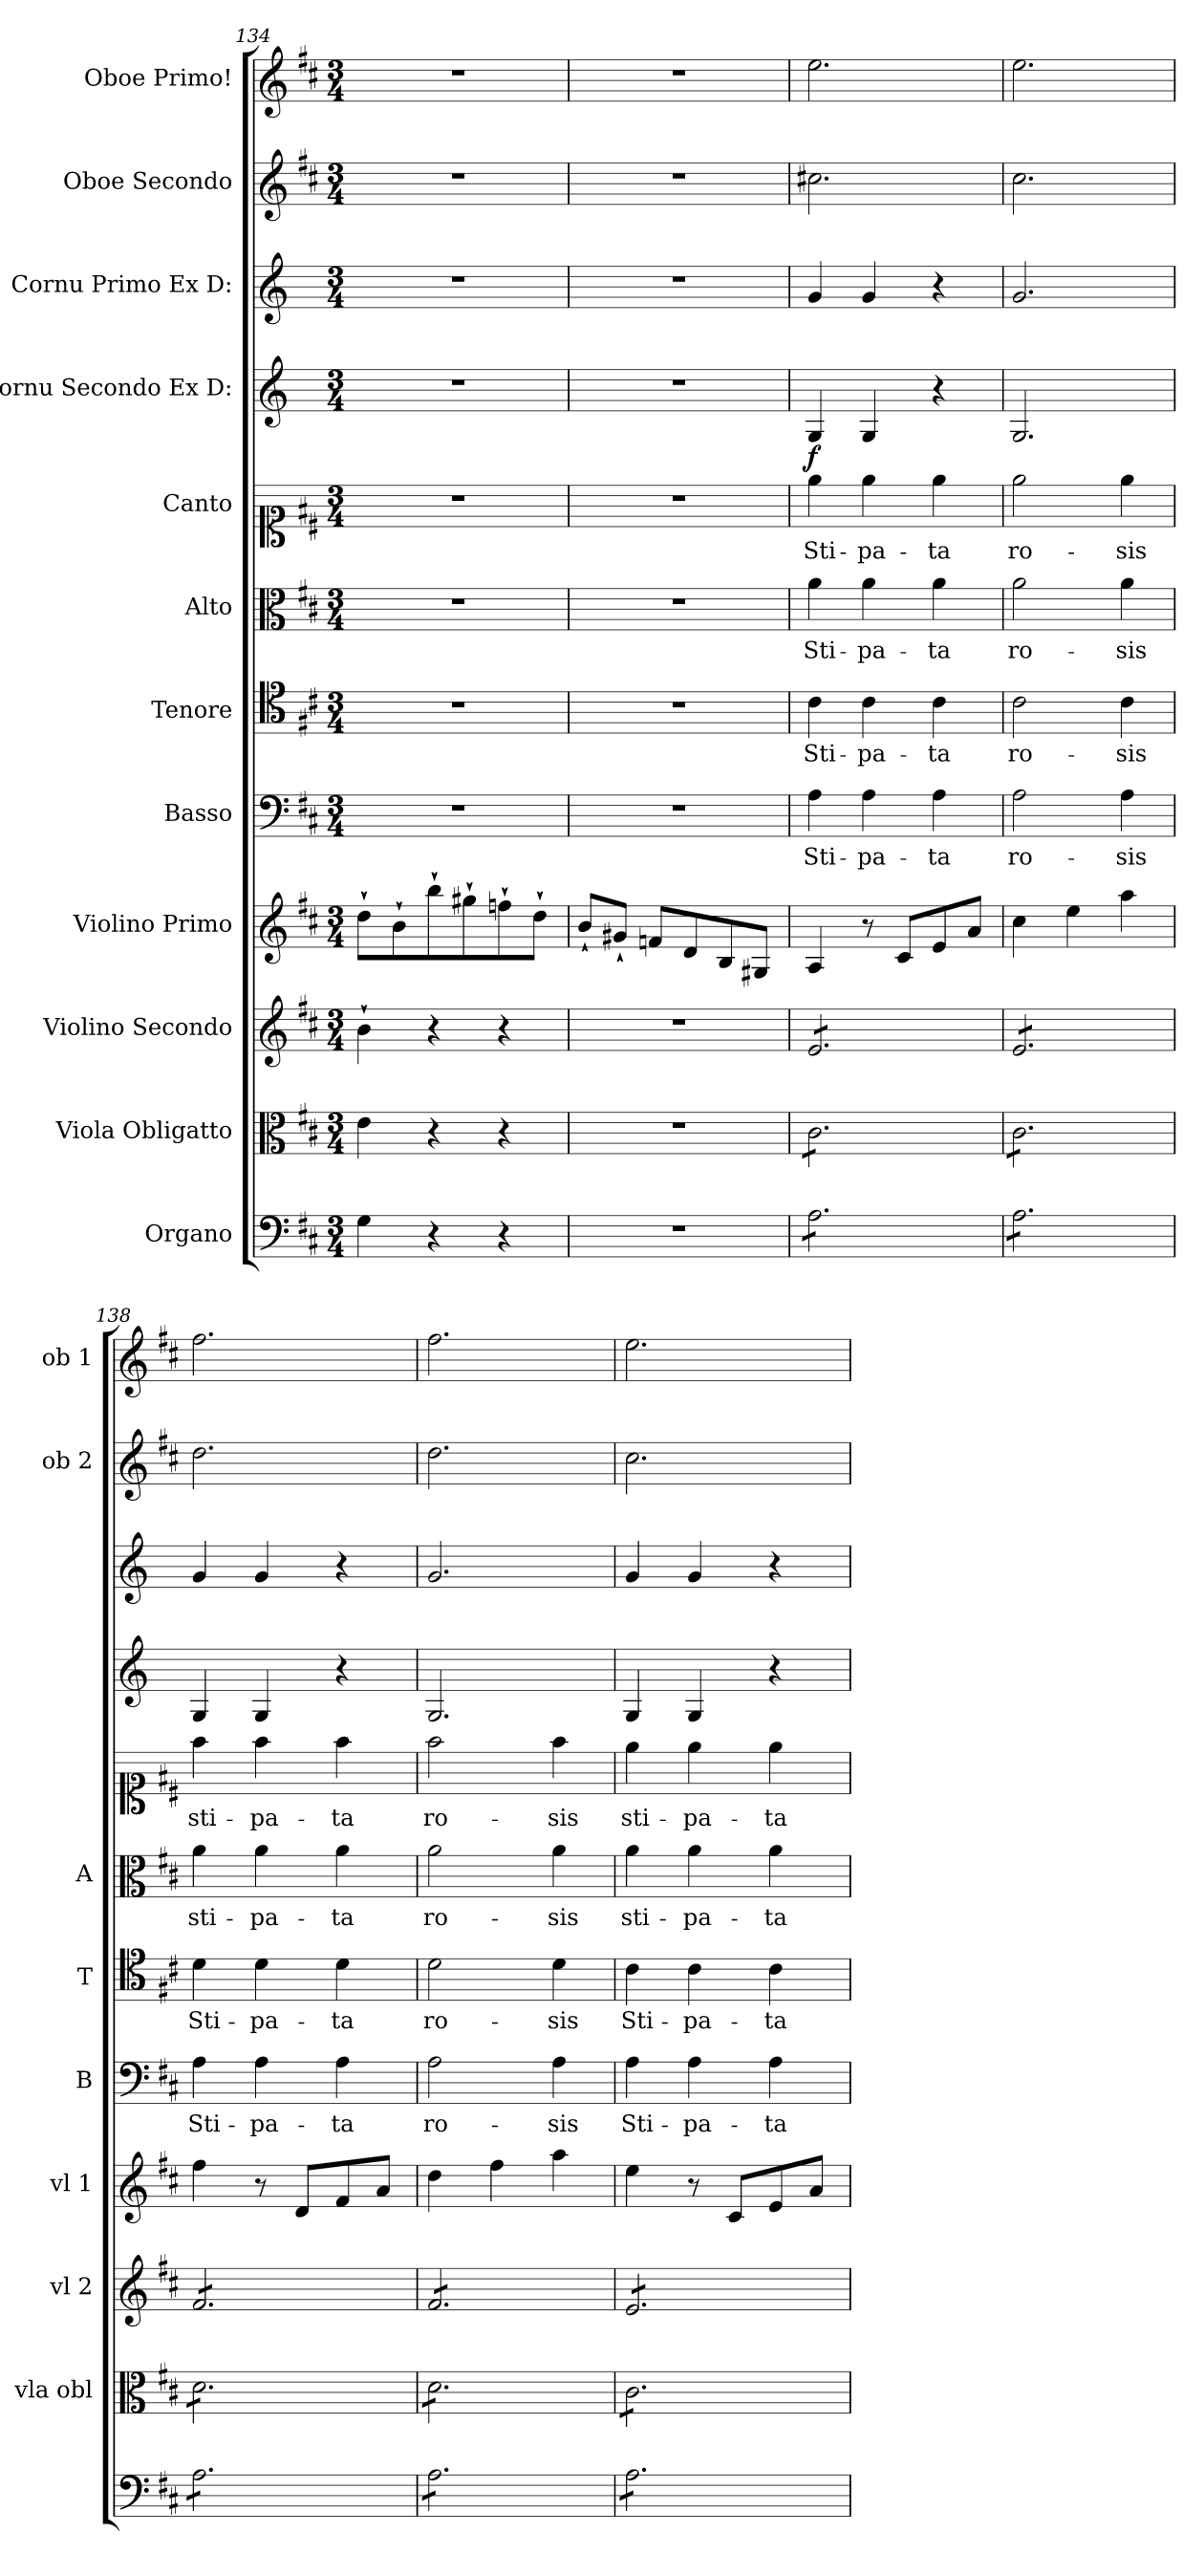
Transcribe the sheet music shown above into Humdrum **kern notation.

**kern	**kern	**dynam	**kern	**dynam	**kern	**kern	**text	**kern	**text	**kern	**text	**kern	**text	**dynam	**kern	**kern	**kern	**dynam	**kern	**dynam
*part12	*part11	*part11	*part10	*part10	*part9	*part8	*part8	*part7	*part7	*part6	*part6	*part5	*part5	*part5	*part4	*part3	*part2	*part2	*part1	*part1
*staff12	*staff11	*staff11	*staff10	*staff10	*staff9	*staff8	*staff8	*staff7	*staff7	*staff6	*staff6	*staff5	*staff5	*staff5	*staff4	*staff3	*staff2	*staff2	*staff1	*staff1
*I"Organo	*I"Viola Obligatto	*	*I"Violino Secondo	*	*I"Violino Primo	*I"Basso	*	*I"Tenore	*	*I"Alto	*	*I"Canto	*	*	*I"Cornu Secondo Ex D:	*I"Cornu Primo Ex D:	*I"Oboe Secondo	*	*I"Oboe Primo!	*
*	*I'vla obl	*	*I'vl 2	*	*I'vl 1	*I'B	*	*I'T	*	*I'A	*	*	*	*	*	*	*I'ob 2	*	*I'ob 1	*
*clefF4	*clefC3	*	*clefG2	*	*clefG2	*clefF4	*	*clefC4	*	*clefC3	*	*clefC1	*	*	*clefG2	*clefG2	*clefG2	*	*clefG2	*
*	*	*	*	*	*	*	*	*	*	*	*	*	*	*	*ITrd-1c-2	*ITrd-1c-2	*	*	*	*
*k[f#c#]	*k[f#c#]	*	*k[f#c#]	*	*k[f#c#]	*k[f#c#]	*	*k[f#c#]	*	*k[f#c#]	*	*k[f#c#]	*	*	*k[f#c#]	*k[f#c#]	*k[f#c#]	*	*k[f#c#]	*
*D:	*D:	*	*D:	*	*D:	*D:	*	*D:	*	*D:	*	*D:	*	*	*	*	*D:	*	*D:	*
*M3/4	*M3/4	*	*M3/4	*	*M3/4	*M3/4	*	*M3/4	*	*M3/4	*	*M3/4	*	*	*M3/4	*M3/4	*M3/4	*	*M3/4	*
=134	=134	=134	=134	=134	=134	=134	=134	=134	=134	=134	=134	=134	=134	=134	=134	=134	=134	=134	=134	=134
4G\	4e\	.	4b`\	.	8dd`\L	2.r	.	2.r	.	2.r	.	2.r	.	.	2.r	2.r	2.r	.	2.r	.
.	.	.	.	.	8b`\	.	.	.	.	.	.	.	.	.	.	.	.	.	.	.
4r	4r	.	4r	.	8bb`\	.	.	.	.	.	.	.	.	.	.	.	.	.	.	.
.	.	.	.	.	8gg#X`\	.	.	.	.	.	.	.	.	.	.	.	.	.	.	.
4r	4r	.	4r	.	8ffn`\	.	.	.	.	.	.	.	.	.	.	.	.	.	.	.
.	.	.	.	.	8dd`\J	.	.	.	.	.	.	.	.	.	.	.	.	.	.	.
=135	=135	=135	=135	=135	=135	=135	=135	=135	=135	=135	=135	=135	=135	=135	=135	=135	=135	=135	=135	=135
2.r	2.r	.	2.r	.	8b`/L	2.r	.	2.r	.	2.r	.	2.r	.	.	2.r	2.r	2.r	.	2.r	.
.	.	.	.	.	8g#X`/J	.	.	.	.	.	.	.	.	.	.	.	.	.	.	.
.	.	.	.	.	8fn/L	.	.	.	.	.	.	.	.	.	.	.	.	.	.	.
.	.	.	.	.	8d/	.	.	.	.	.	.	.	.	.	.	.	.	.	.	.
.	.	.	.	.	8B/	.	.	.	.	.	.	.	.	.	.	.	.	.	.	.
.	.	.	.	.	8G#X/J	.	.	.	.	.	.	.	.	.	.	.	.	.	.	.
=136	=136	=136	=136	=136	=136	=136	=136	=136	=136	=136	=136	=136	=136	=136	=136	=136	=136	=136	=136	=136
!LO:TX:a:t=tutti	!	!	!	!	!	!	!	!	!	!	!	!	!	!	!	!	!	!	!	!
!	!	!LO:DY:a	!	!LO:DY:a	!	!	!	!	!	!	!	!	!	!LO:DY:a	!	!	!	!LO:DY:a	!	!LO:DY:b
*tremolo	*	*	*	*	*	*	*	*	*	*	*	*	*	*	*	*	*	*	*	*
*	*tremolo	*	*	*	*	*	*	*	*	*	*	*	*	*	*	*	*	*	*	*
*	*	*	*tremolo	*	*	*	*	*	*	*	*	*	*	*	*	*	*	*	*	*
8A\L	8c#\L	for&colon;	8e/L	for&colon;	4A/	4A\	Sti-	4c#\	Sti-	4a\	Sti-	4ee\	Sti-	f	4A/	4a/	2.cc#X\	for&colon;	2.ee\	for&colon;
8A\	8c#\	.	8e/	.	.	.	.	.	.	.	.	.	.	.	.	.	.	.	.	.
8A\	8c#\	.	8e/	.	8r	4A\	-pa-	4c#\	-pa-	4a\	-pa-	4ee\	-pa-	.	4A/	4a/	.	.	.	.
8A\	8c#\	.	8e/	.	8c#/L	.	.	.	.	.	.	.	.	.	.	.	.	.	.	.
8A\	8c#\	.	8e/	.	8e/	4A\	-ta	4c#\	-ta	4a\	-ta	4ee\	-ta	.	4r	4r	.	.	.	.
8A\J	8c#\J	.	8e/J	.	8a/J	.	.	.	.	.	.	.	.	.	.	.	.	.	.	.
=137	=137	=137	=137	=137	=137	=137	=137	=137	=137	=137	=137	=137	=137	=137	=137	=137	=137	=137	=137	=137
8A\L	8c#\L	.	8e/L	.	4cc#\	2A\	ro-	2c#\	ro-	2a\	ro-	2ee\	ro-	.	2.A/	2.a/	2.cc#\	.	2.ee\	.
8A\	8c#\	.	8e/	.	.	.	.	.	.	.	.	.	.	.	.	.	.	.	.	.
8A\	8c#\	.	8e/	.	4ee\	.	.	.	.	.	.	.	.	.	.	.	.	.	.	.
8A\	8c#\	.	8e/	.	.	.	.	.	.	.	.	.	.	.	.	.	.	.	.	.
8A\	8c#\	.	8e/	.	4aa\	4A\	-sis	4c#\	-sis	4a\	-sis	4ee\	-sis	.	.	.	.	.	.	.
8A\J	8c#\J	.	8e/J	.	.	.	.	.	.	.	.	.	.	.	.	.	.	.	.	.
=138	=138	=138	=138	=138	=138	=138	=138	=138	=138	=138	=138	=138	=138	=138	=138	=138	=138	=138	=138	=138
!	!	!	!	!	!	!	!	!	!	!	!	!	!LO:LY:i	!	!	!	!	!	!	!
8A\L	8d\L	.	8f#/L	.	4ff#\	4A\	Sti-	4d\	Sti-	4a\	sti-	4ff#\	sti-	.	4A/	4a/	2.dd\	.	2.ff#\	.
8A\	8d\	.	8f#/	.	.	.	.	.	.	.	.	.	.	.	.	.	.	.	.	.
!	!	!	!	!	!	!	!	!	!	!	!	!	!LO:LY:i	!	!	!	!	!	!	!
8A\	8d\	.	8f#/	.	8r	4A\	-pa-	4d\	-pa-	4a\	-pa-	4ff#\	-pa-	.	4A/	4a/	.	.	.	.
8A\	8d\	.	8f#/	.	8d/L	.	.	.	.	.	.	.	.	.	.	.	.	.	.	.
!	!	!	!	!	!	!	!	!	!	!	!	!	!LO:LY:i	!	!	!	!	!	!	!
8A\	8d\	.	8f#/	.	8f#/	4A\	-ta	4d\	-ta	4a\	-ta	4ff#\	-ta	.	4r	4r	.	.	.	.
8A\J	8d\J	.	8f#/J	.	8a/J	.	.	.	.	.	.	.	.	.	.	.	.	.	.	.
=139	=139	=139	=139	=139	=139	=139	=139	=139	=139	=139	=139	=139	=139	=139	=139	=139	=139	=139	=139	=139
!	!	!	!	!	!	!	!	!	!	!	!	!	!LO:LY:i	!	!	!	!	!	!	!
8A\L	8d\L	.	8f#/L	.	4dd\	2A\	ro-	2d\	ro-	2a\	ro-	2ff#\	ro-	.	2.A/	2.a/	2.dd\	.	2.ff#\	.
8A\	8d\	.	8f#/	.	.	.	.	.	.	.	.	.	.	.	.	.	.	.	.	.
8A\	8d\	.	8f#/	.	4ff#\	.	.	.	.	.	.	.	.	.	.	.	.	.	.	.
8A\	8d\	.	8f#/	.	.	.	.	.	.	.	.	.	.	.	.	.	.	.	.	.
!	!	!	!	!	!	!	!	!	!	!	!	!	!LO:LY:i	!	!	!	!	!	!	!
8A\	8d\	.	8f#/	.	4aa\	4A\	-sis	4d\	-sis	4a\	-sis	4ff#\	-sis	.	.	.	.	.	.	.
8A\J	8d\J	.	8f#/J	.	.	.	.	.	.	.	.	.	.	.	.	.	.	.	.	.
=140	=140	=140	=140	=140	=140	=140	=140	=140	=140	=140	=140	=140	=140	=140	=140	=140	=140	=140	=140	=140
!	!	!	!	!	!	!	!LO:LY:i	!	!	!	!LO:LY:i	!	!	!	!	!	!	!	!	!
8A\L	8c#\L	.	8e/L	.	4ee\	4A\	Sti-	4c#\	Sti-	4a\	sti-	4ee\	sti-	.	4A/	4a/	2.cc#\	.	2.ee\	.
8A\	8c#\	.	8e/	.	.	.	.	.	.	.	.	.	.	.	.	.	.	.	.	.
!	!	!	!	!	!	!	!LO:LY:i	!	!	!	!LO:LY:i	!	!	!	!	!	!	!	!	!
8A\	8c#\	.	8e/	.	8r	4A\	-pa-	4c#\	-pa-	4a\	-pa-	4ee\	-pa-	.	4A/	4a/	.	.	.	.
8A\	8c#\	.	8e/	.	8c#/L	.	.	.	.	.	.	.	.	.	.	.	.	.	.	.
!	!	!	!	!	!	!	!LO:LY:i	!	!	!	!LO:LY:i	!	!	!	!	!	!	!	!	!
8A\	8c#\	.	8e/	.	8e/	4A\	-ta	4c#\	-ta	4a\	-ta	4ee\	-ta	.	4r	4r	.	.	.	.
8A\J	8c#\J	.	8e/J	.	8a/J	.	.	.	.	.	.	.	.	.	.	.	.	.	.	.
*	*	*	*Xtremolo	*	*	*	*	*	*	*	*	*	*	*	*	*	*	*	*	*
*	*Xtremolo	*	*	*	*	*	*	*	*	*	*	*	*	*	*	*	*	*	*	*
*Xtremolo	*	*	*	*	*	*	*	*	*	*	*	*	*	*	*	*	*	*	*	*
=	=	=	=	=	=	=	=	=	=	=	=	=	=	=	=	=	=	=	=	=
*-	*-	*-	*-	*-	*-	*-	*-	*-	*-	*-	*-	*-	*-	*-	*-	*-	*-	*-	*-	*-
